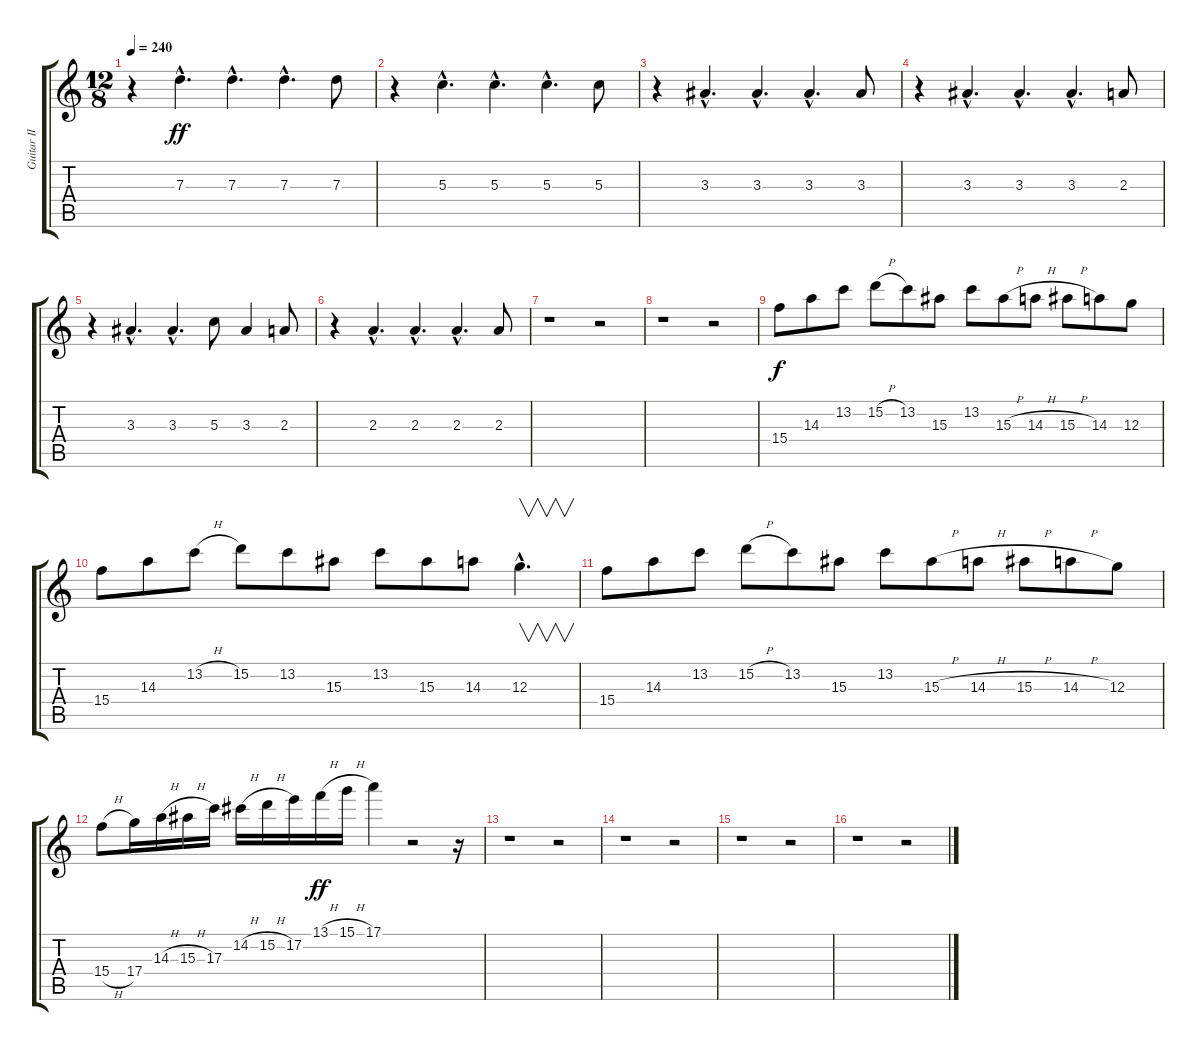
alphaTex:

\track ("Guitar II" "Guitar II") {instrument overdrivenguitar}
\staff {score tabs}
\tuning (E4 B3 G3 D3 A2 E2) {hide}
\ts (12 8)
\tempo 240
\clef g2
\ks c
r.4{dy ff} 7.3{hac}.4{d} 7.3{hac}.4{d} 7.3{hac}.4{d} 7.3.8 |
r.4 5.3{hac}.4{d} 5.3{hac}.4{d} 5.3{hac}.4{d} 5.3.8 |
r.4 3.3{hac}.4{d} 3.3{hac}.4{d} 3.3{hac}.4{d} 3.3.8 |
r.4 3.3{hac}.4{d} 3.3{hac}.4{d} 3.3{hac}.4{d} 2.3.8 |
r.4 3.3{hac}.4{d} 3.3{hac}.4{d} 5.3.8 3.3.4 2.3.8 |
r.4 2.3{hac}.4{d} 2.3{hac}.4{d} 2.3{hac}.4{d} 2.3.8 |
r.1 r.2 |
r.1 r.2 |
15.4.8{dy f} 14.3.8 13.2.8 15.2{h}.8 13.2.8 15.3.8 13.2.8 15.3{h}.8 14.3{h}.8 15.3{h}.8 14.3.8 12.3.8 |
15.4.8 14.3.8 13.2{h}.8 15.2.8 13.2.8 15.3.8 13.2.8 15.3.8 14.3.8 12.3{hac}.4{v d} |
15.4.8 14.3.8 13.2.8 15.2{h}.8 13.2.8 15.3.8 13.2.8 15.3{h}.8 14.3{h}.8 15.3{h}.8 14.3{h}.8 12.3.8 |
15.4{h}.8 17.4.16 14.3{h}.16 15.3{h}.16 17.3.16 14.2{h}.16 15.2{h}.16 17.2.16 13.1{h}.16{dy ff} 15.1{h}.16 17.1.4 r.2 r.16 |
r.1 r.2 |
r.1 r.2 |
r.1 r.2 |
r.1 r.2
